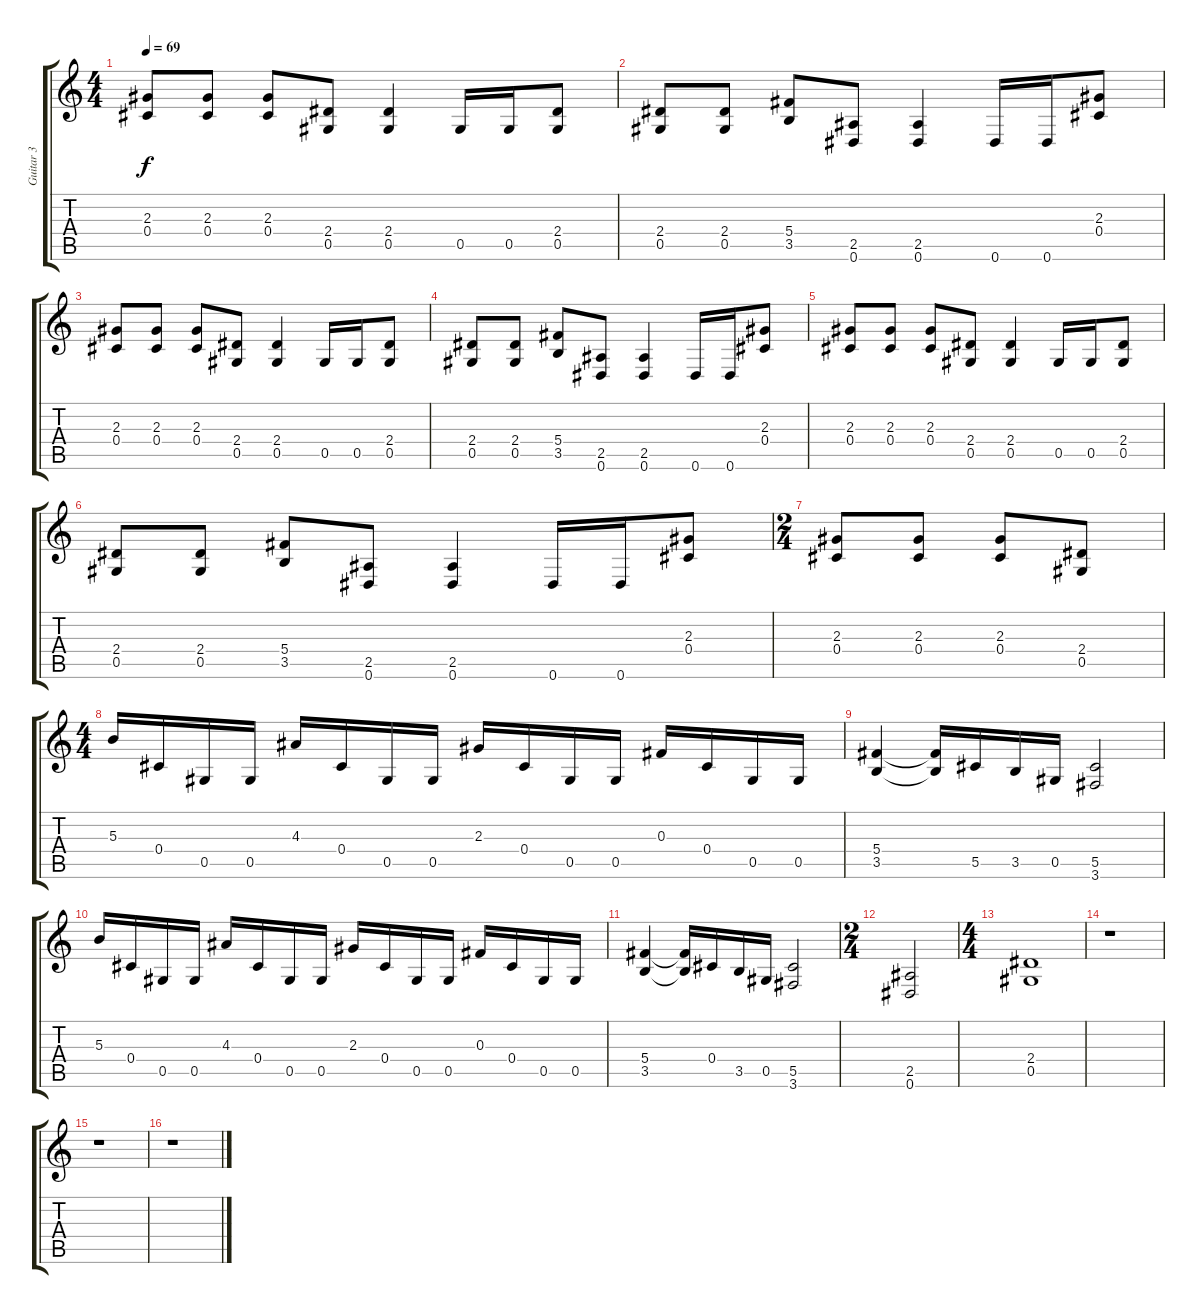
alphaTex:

\track ("Guitar 3" "Guitar 3") {instrument distortionguitar}
\staff {score tabs}
\tuning (Eb4 Bb3 Gb3 Db3 Ab2 Eb2) {hide}
\ts (4 4)
\tempo 69
\clef g2
\ks c
(2.3 0.4).8{dy f} (2.3 0.4).8 (2.3 0.4).8 (2.4 0.5).8 (2.4 0.5).4 0.5.16 0.5.16 (2.4 0.5).8 |
(2.4 0.5).8 (2.4 0.5).8 (5.4 3.5).8 (2.5 0.6).8 (2.5 0.6).4 0.6.16 0.6.16 (2.3 0.4).8 |
(2.3 0.4).8 (2.3 0.4).8 (2.3 0.4).8 (2.4 0.5).8 (2.4 0.5).4 0.5.16 0.5.16 (2.4 0.5).8 |
(2.4 0.5).8 (2.4 0.5).8 (5.4 3.5).8 (2.5 0.6).8 (2.5 0.6).4 0.6.16 0.6.16 (2.3 0.4).8 |
(2.3 0.4).8 (2.3 0.4).8 (2.3 0.4).8 (2.4 0.5).8 (2.4 0.5).4 0.5.16 0.5.16 (2.4 0.5).8 |
(2.4 0.5).8 (2.4 0.5).8 (5.4 3.5).8 (2.5 0.6).8 (2.5 0.6).4 0.6.16 0.6.16 (2.3 0.4).8 |
\ts (2 4)
(2.3 0.4).8 (2.3 0.4).8 (2.3 0.4).8 (2.4 0.5).8 |
\ts (4 4)
5.3.16 0.4.16 0.5.16 0.5.16 4.3.16 0.4.16 0.5.16 0.5.16 2.3.16 0.4.16 0.5.16 0.5.16 0.3.16 0.4.16 0.5.16 0.5.16 |
(5.4 3.5).4 (5.4{t} 3.5{t}).16 5.5.16 3.5.16 0.5.16 (5.5 3.6).2 |
5.3.16 0.4.16 0.5.16 0.5.16 4.3.16 0.4.16 0.5.16 0.5.16 2.3.16 0.4.16 0.5.16 0.5.16 0.3.16 0.4.16 0.5.16 0.5.16 |
(5.4 3.5).4 (5.4{t} 3.5{t}).16 0.4.16 3.5.16 0.5.16 (5.5 3.6).2 |
\ts (2 4)
(2.5 0.6).2 |
\ts (4 4)
(2.4 0.5).1 |
r.1 |
r.1 |
r.1
